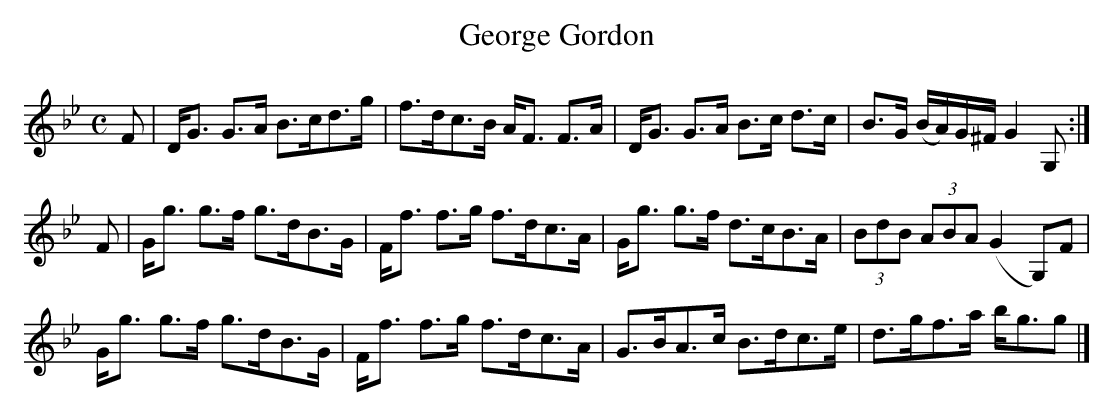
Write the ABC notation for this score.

X:1
T: George Gordon
L: 1/8
M: C
K: G Minor
F \
| D<G G>A B>cd>g | f>dc>B A<F F>A \
| D<G G>A B>c d>c | B>G (B/A/)G/^F/ G2G, :|
F \
| G<g g>f g>dB>G | F<f f>g f>dc>A \
| G<g g>f d>cB>A | (3BdB (3ABA (G2 G,)F |
G<g g>f g>dB>G | F<f f>g f>dc>A \
| G>BA>c B>dc>e | d>gf>a b<gg |]
